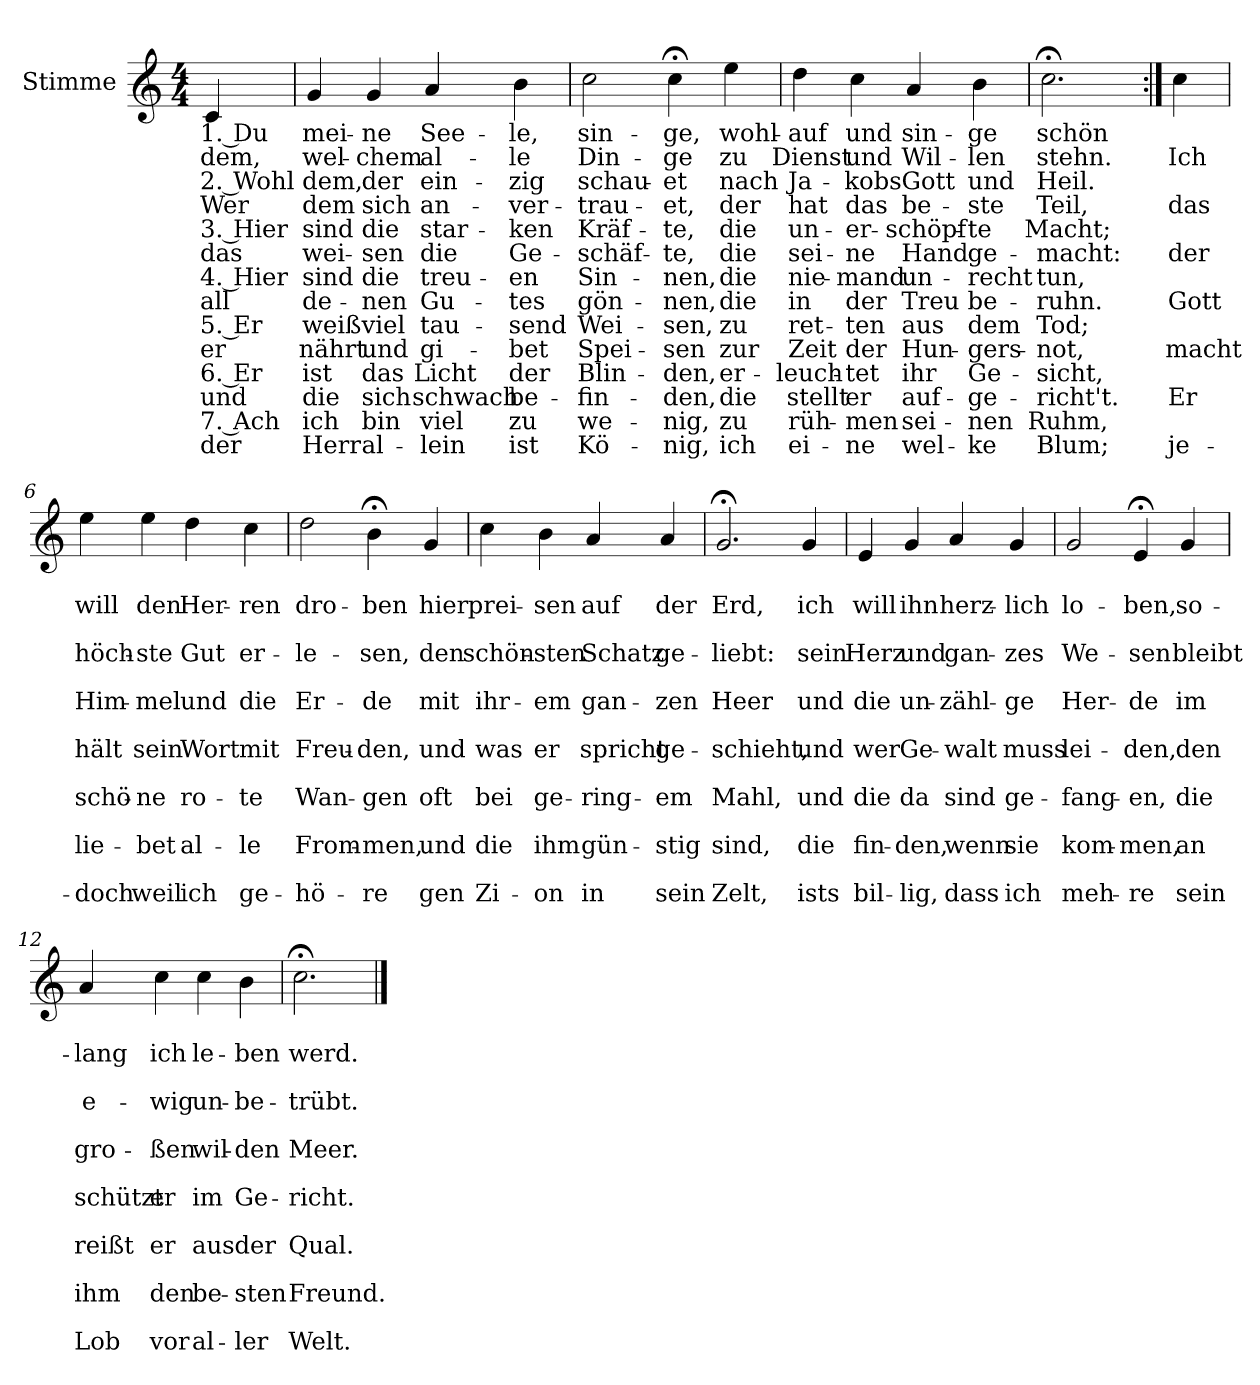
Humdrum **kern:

**kern	**text	**text	**text	**text	**text	**text	**text	**text	**text	**text	**text	**text	**text	**text
*part1	*part1	*part1	*part1	*part1	*part1	*part1	*part1	*part1	*part1	*part1	*part1	*part1	*part1	*part1
*staff1	*staff1	*staff1	*staff1	*staff1	*staff1	*staff1	*staff1	*staff1	*staff1	*staff1	*staff1	*staff1	*staff1	*staff1
*I"Stimme	*	*	*	*	*	*	*	*	*	*	*	*	*	*
*I'St.	*	*	*	*	*	*	*	*	*	*	*	*	*	*
*clefG2	*	*	*	*	*	*	*	*	*	*	*	*	*	*
*k[]	*	*	*	*	*	*	*	*	*	*	*	*	*	*
*M4/4	*	*	*	*	*	*	*	*	*	*	*	*	*	*
=	=	=	=	=	=	=	=	=	=	=	=	=	=	=
!	!LO:LY:b	!LO:LY:b	!LO:LY:b	!LO:LY:b	!LO:LY:b	!LO:LY:b	!LO:LY:b	!LO:LY:b	!LO:LY:b	!LO:LY:b	!LO:LY:b	!LO:LY:b	!LO:LY:b	!LO:LY:b
4c/	1. Du	dem,	2. Wohl	Wer	3. Hier	das	4. Hier	all	5. Er	er	6. Er	und	7. Ach	der
=1	=1	=1	=1	=1	=1	=1	=1	=1	=1	=1	=1	=1	=1	=1
!	!LO:LY:b	!LO:LY:b	!LO:LY:b	!LO:LY:b	!LO:LY:b	!LO:LY:b	!LO:LY:b	!LO:LY:b	!LO:LY:b	!LO:LY:b	!LO:LY:b	!LO:LY:b	!LO:LY:b	!LO:LY:b
4g/	mei-	wel-	dem,	dem	sind	wei-	sind	de-	weiß	nährt	ist	die	ich	Herr
!	!LO:LY:b	!LO:LY:b	!LO:LY:b	!LO:LY:b	!LO:LY:b	!LO:LY:b	!LO:LY:b	!LO:LY:b	!LO:LY:b	!LO:LY:b	!LO:LY:b	!LO:LY:b	!LO:LY:b	!LO:LY:b
4g/	-ne	-chem	der	sich	die	-sen	die	-nen	viel	und	das	sich	bin	al-
!	!LO:LY:b	!LO:LY:b	!LO:LY:b	!LO:LY:b	!LO:LY:b	!LO:LY:b	!LO:LY:b	!LO:LY:b	!LO:LY:b	!LO:LY:b	!LO:LY:b	!LO:LY:b	!LO:LY:b	!LO:LY:b
4a/	See-	al-	ein-	an-	star-	die	treu-	Gu-	tau-	gi-	Licht	schwach	viel	-lein
!	!LO:LY:b	!LO:LY:b	!LO:LY:b	!LO:LY:b	!LO:LY:b	!LO:LY:b	!LO:LY:b	!LO:LY:b	!LO:LY:b	!LO:LY:b	!LO:LY:b	!LO:LY:b	!LO:LY:b	!LO:LY:b
4b\	-le,	-le	-zig	-ver-	-ken	Ge-	-en	-tes	-send	-bet	der	be-	zu	ist
=2	=2	=2	=2	=2	=2	=2	=2	=2	=2	=2	=2	=2	=2	=2
!	!LO:LY:b	!LO:LY:b	!LO:LY:b	!LO:LY:b	!LO:LY:b	!LO:LY:b	!LO:LY:b	!LO:LY:b	!LO:LY:b	!LO:LY:b	!LO:LY:b	!LO:LY:b	!LO:LY:b	!LO:LY:b
2cc\	sin-	Din-	schau-	-trau-	Kräf-	-schäf-	Sin-	gön-	Wei-	Spei-	Blin-	-fin-	we-	Kö-
!	!LO:LY:b	!LO:LY:b	!LO:LY:b	!LO:LY:b	!LO:LY:b	!LO:LY:b	!LO:LY:b	!LO:LY:b	!LO:LY:b	!LO:LY:b	!LO:LY:b	!LO:LY:b	!LO:LY:b	!LO:LY:b
4cc;<\	-ge,	-ge	-et	-et,	-te,	-te,	-nen,	-nen,	-sen,	-sen	-den,	-den,	-nig,	-nig,
!	!LO:LY:b	!LO:LY:b	!LO:LY:b	!LO:LY:b	!LO:LY:b	!LO:LY:b	!LO:LY:b	!LO:LY:b	!LO:LY:b	!LO:LY:b	!LO:LY:b	!LO:LY:b	!LO:LY:b	!LO:LY:b
4ee\	wohl-	zu	nach	der	die	die	die	die	zu	zur	er-	die	zu	ich
=3	=3	=3	=3	=3	=3	=3	=3	=3	=3	=3	=3	=3	=3	=3
!	!LO:LY:b	!LO:LY:b	!LO:LY:b	!LO:LY:b	!LO:LY:b	!LO:LY:b	!LO:LY:b	!LO:LY:b	!LO:LY:b	!LO:LY:b	!LO:LY:b	!LO:LY:b	!LO:LY:b	!LO:LY:b
4dd\	-auf	Dienst	Ja-	hat	un-	sei-	nie-	in	ret-	Zeit	-leuch-	stellt	rüh-	ei-
!	!LO:LY:b	!LO:LY:b	!LO:LY:b	!LO:LY:b	!LO:LY:b	!LO:LY:b	!LO:LY:b	!LO:LY:b	!LO:LY:b	!LO:LY:b	!LO:LY:b	!LO:LY:b	!LO:LY:b	!LO:LY:b
4cc\	und	und	-kobs	das	-er-	-ne	-mand	der	-ten	der	-tet	er	-men	-ne
!	!LO:LY:b	!LO:LY:b	!LO:LY:b	!LO:LY:b	!LO:LY:b	!LO:LY:b	!LO:LY:b	!LO:LY:b	!LO:LY:b	!LO:LY:b	!LO:LY:b	!LO:LY:b	!LO:LY:b	!LO:LY:b
4a/	sin-	Wil-	Gott	be-	-schöpf-	Hand	un-	Treu	aus	Hun-	ihr	auf-	sei-	wel-
!	!LO:LY:b	!LO:LY:b	!LO:LY:b	!LO:LY:b	!LO:LY:b	!LO:LY:b	!LO:LY:b	!LO:LY:b	!LO:LY:b	!LO:LY:b	!LO:LY:b	!LO:LY:b	!LO:LY:b	!LO:LY:b
4b\	-ge	-len	und	-ste	-te	ge-	-recht	be-	dem	-gers-	Ge-	-ge-	-nen	-ke
=4	=4	=4	=4	=4	=4	=4	=4	=4	=4	=4	=4	=4	=4	=4
!	!LO:LY:b	!LO:LY:b	!LO:LY:b	!LO:LY:b	!LO:LY:b	!LO:LY:b	!LO:LY:b	!LO:LY:b	!LO:LY:b	!LO:LY:b	!LO:LY:b	!LO:LY:b	!LO:LY:b	!LO:LY:b
2.cc;<\	schön	stehn.	Heil.	Teil,	Macht;	-macht:	tun,	-ruhn.	Tod;	-not,	-sicht,	-richt't.	Ruhm,	Blum;
=5:|!	=5:|!	=5:|!	=5:|!	=5:|!	=5:|!	=5:|!	=5:|!	=5:|!	=5:|!	=5:|!	=5:|!	=5:|!	=5:|!	=5:|!
!	!	!LO:LY:b	!	!LO:LY:b	!	!LO:LY:b	!	!LO:LY:b	!	!LO:LY:b	!	!LO:LY:b	!	!LO:LY:b
4cc\	.	Ich	.	das	.	der	.	Gott	.	macht	.	Er	.	je-
!!LO:LB:g=z
=6	=6	=6	=6	=6	=6	=6	=6	=6	=6	=6	=6	=6	=6	=6
!	!	!LO:LY:b	!	!LO:LY:b	!	!LO:LY:b	!	!LO:LY:b	!	!LO:LY:b	!	!LO:LY:b	!	!LO:LY:b
4ee\	.	will	.	höch-	.	Him-	.	hält	.	schö-	.	lie-	.	-doch
!	!	!LO:LY:b	!	!LO:LY:b	!	!LO:LY:b	!	!LO:LY:b	!	!LO:LY:b	!	!LO:LY:b	!	!LO:LY:b
4ee\	.	den	.	-ste	.	-mel	.	sein	.	-ne	.	-bet	.	weil
!	!	!LO:LY:b	!	!LO:LY:b	!	!LO:LY:b	!	!LO:LY:b	!	!LO:LY:b	!	!LO:LY:b	!	!LO:LY:b
4dd\	.	Her-	.	Gut	.	und	.	Wort	.	ro-	.	al-	.	ich
!	!	!LO:LY:b	!	!LO:LY:b	!	!LO:LY:b	!	!LO:LY:b	!	!LO:LY:b	!	!LO:LY:b	!	!LO:LY:b
4cc\	.	-ren	.	er-	.	die	.	mit	.	-te	.	-le	.	ge-
=7	=7	=7	=7	=7	=7	=7	=7	=7	=7	=7	=7	=7	=7	=7
!	!	!LO:LY:b	!	!LO:LY:b	!	!LO:LY:b	!	!LO:LY:b	!	!LO:LY:b	!	!LO:LY:b	!	!LO:LY:b
2dd\	.	dro-	.	-le-	.	Er-	.	Freu-	.	Wan-	.	From-	.	-hö-
!	!	!LO:LY:b	!	!LO:LY:b	!	!LO:LY:b	!	!LO:LY:b	!	!LO:LY:b	!	!LO:LY:b	!	!LO:LY:b
4b;<\	.	-ben	.	-sen,	.	-de	.	-den,	.	-gen	.	-men,	.	-re
!	!	!LO:LY:b	!	!LO:LY:b	!	!LO:LY:b	!	!LO:LY:b	!	!LO:LY:b	!	!LO:LY:b	!	!LO:LY:b
4g/	.	hier	.	den	.	mit	.	und	.	oft	.	und	.	gen
=8	=8	=8	=8	=8	=8	=8	=8	=8	=8	=8	=8	=8	=8	=8
!	!	!LO:LY:b	!	!LO:LY:b	!	!LO:LY:b	!	!LO:LY:b	!	!LO:LY:b	!	!LO:LY:b	!	!LO:LY:b
4cc\	.	prei-	.	schön-	.	ihr-	.	was	.	bei	.	die	.	Zi-
!	!	!LO:LY:b	!	!LO:LY:b	!	!LO:LY:b	!	!LO:LY:b	!	!LO:LY:b	!	!LO:LY:b	!	!LO:LY:b
4b\	.	-sen	.	-sten	.	-em	.	er	.	ge-	.	ihm	.	-on
!	!	!LO:LY:b	!	!LO:LY:b	!	!LO:LY:b	!	!LO:LY:b	!	!LO:LY:b	!	!LO:LY:b	!	!LO:LY:b
4a/	.	auf	.	Schatz	.	gan-	.	spricht	.	-ring-	.	gün-	.	in
!	!	!LO:LY:b	!	!LO:LY:b	!	!LO:LY:b	!	!LO:LY:b	!	!LO:LY:b	!	!LO:LY:b	!	!LO:LY:b
4a/	.	der	.	ge-	.	-zen	.	ge-	.	-em	.	-stig	.	sein
=9	=9	=9	=9	=9	=9	=9	=9	=9	=9	=9	=9	=9	=9	=9
!	!	!LO:LY:b	!	!LO:LY:b	!	!LO:LY:b	!	!LO:LY:b	!	!LO:LY:b	!	!LO:LY:b	!	!LO:LY:b
2.g;</	.	Erd,	.	-liebt:	.	Heer	.	-schieht,	.	Mahl,	.	sind,	.	Zelt,
!	!	!LO:LY:b	!	!LO:LY:b	!	!LO:LY:b	!	!LO:LY:b	!	!LO:LY:b	!	!LO:LY:b	!	!LO:LY:b
4g/	.	ich	.	sein	.	und	.	und	.	und	.	die	.	ists
=10	=10	=10	=10	=10	=10	=10	=10	=10	=10	=10	=10	=10	=10	=10
!	!	!LO:LY:b	!	!LO:LY:b	!	!LO:LY:b	!	!LO:LY:b	!	!LO:LY:b	!	!LO:LY:b	!	!LO:LY:b
4e/	.	will	.	Herz	.	die	.	wer	.	die	.	fin-	.	bil-
!	!	!LO:LY:b	!	!LO:LY:b	!	!LO:LY:b	!	!LO:LY:b	!	!LO:LY:b	!	!LO:LY:b	!	!LO:LY:b
4g/	.	ihn	.	und	.	un-	.	Ge-	.	da	.	-den,	.	-lig,
!	!	!LO:LY:b	!	!LO:LY:b	!	!LO:LY:b	!	!LO:LY:b	!	!LO:LY:b	!	!LO:LY:b	!	!LO:LY:b
4a/	.	herz-	.	gan-	.	-zähl-	.	-walt	.	sind	.	wenn	.	dass
!	!	!LO:LY:b	!	!LO:LY:b	!	!LO:LY:b	!	!LO:LY:b	!	!LO:LY:b	!	!LO:LY:b	!	!LO:LY:b
4g/	.	-lich	.	-zes	.	-ge	.	muss	.	ge-	.	sie	.	ich
!!LO:LB:g=z
=11	=11	=11	=11	=11	=11	=11	=11	=11	=11	=11	=11	=11	=11	=11
!	!	!LO:LY:b	!	!LO:LY:b	!	!LO:LY:b	!	!LO:LY:b	!	!LO:LY:b	!	!LO:LY:b	!	!LO:LY:b
2g/	.	lo-	.	We-	.	Her-	.	lei-	.	-fang-	.	kom-	.	meh-
!	!	!LO:LY:b	!	!LO:LY:b	!	!LO:LY:b	!	!LO:LY:b	!	!LO:LY:b	!	!LO:LY:b	!	!LO:LY:b
4e;</	.	-ben,	.	-sen	.	-de	.	-den,	.	-en,	.	-men,	.	-re
!	!	!LO:LY:b	!	!LO:LY:b	!	!LO:LY:b	!	!LO:LY:b	!	!LO:LY:b	!	!LO:LY:b	!	!LO:LY:b
4g/	.	so-	.	bleibt	.	im	.	den	.	die	.	an	.	sein
=12	=12	=12	=12	=12	=12	=12	=12	=12	=12	=12	=12	=12	=12	=12
!	!	!LO:LY:b	!	!LO:LY:b	!	!LO:LY:b	!	!LO:LY:b	!	!LO:LY:b	!	!LO:LY:b	!	!LO:LY:b
4a/	.	-lang	.	e-	.	gro-	.	schützt	.	reißt	.	ihm	.	Lob
!	!	!LO:LY:b	!	!LO:LY:b	!	!LO:LY:b	!	!LO:LY:b	!	!LO:LY:b	!	!LO:LY:b	!	!LO:LY:b
4cc\	.	ich	.	-wig	.	-ßen	.	er	.	er	.	den	.	vor
!	!	!LO:LY:b	!	!LO:LY:b	!	!LO:LY:b	!	!LO:LY:b	!	!LO:LY:b	!	!LO:LY:b	!	!LO:LY:b
4cc\	.	le-	.	un-	.	wil-	.	im	.	aus	.	be-	.	al-
!	!	!LO:LY:b	!	!LO:LY:b	!	!LO:LY:b	!	!LO:LY:b	!	!LO:LY:b	!	!LO:LY:b	!	!LO:LY:b
4b\	.	-ben	.	-be-	.	-den	.	Ge-	.	der	.	-sten	.	-ler
=13	=13	=13	=13	=13	=13	=13	=13	=13	=13	=13	=13	=13	=13	=13
!	!	!LO:LY:b	!	!LO:LY:b	!	!LO:LY:b	!	!LO:LY:b	!	!LO:LY:b	!	!LO:LY:b	!	!LO:LY:b
2.cc;<\	.	werd.	.	-trübt.	.	Meer.	.	-richt.	.	Qual.	.	Freund.	.	Welt.
==	==	==	==	==	==	==	==	==	==	==	==	==	==	==
*-	*-	*-	*-	*-	*-	*-	*-	*-	*-	*-	*-	*-	*-	*-
